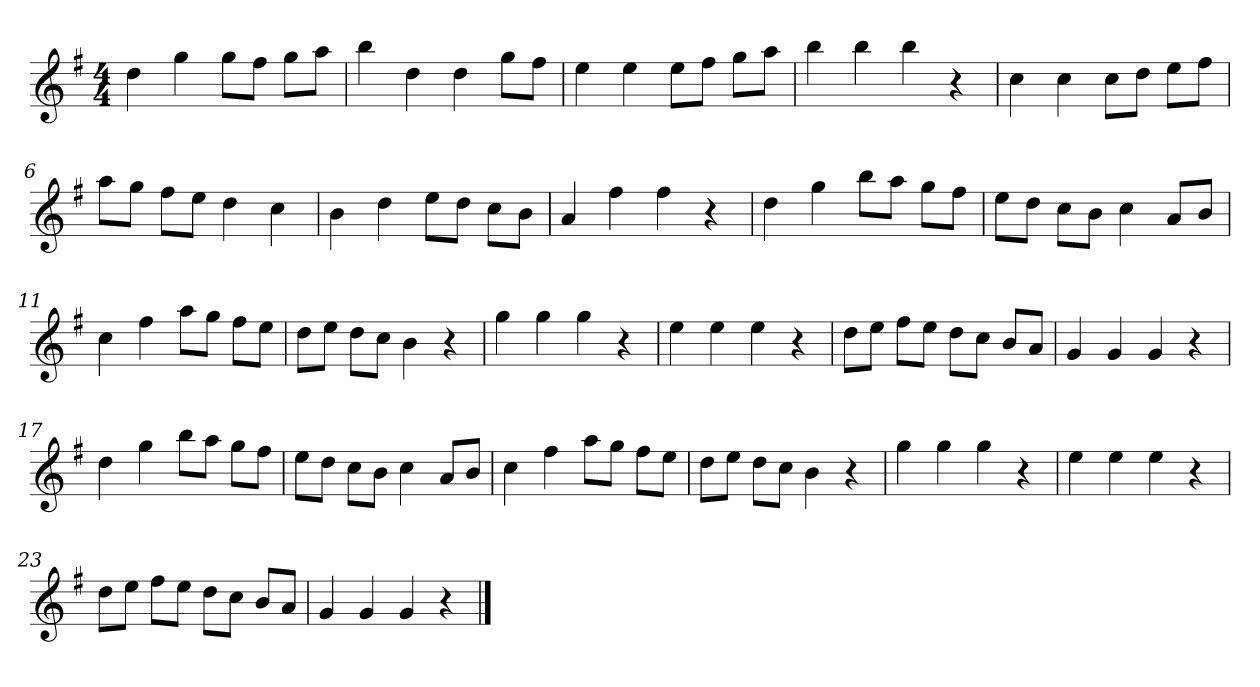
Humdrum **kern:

**kern
*part1
*staff1
*k[f#]
*M4/4
*MM120
=1
4dd
4gg
8ggL
8ff#J
8ggL
8aaJ
=2
4bb
4dd
4dd
8ggL
8ff#J
=3
4ee
4ee
8eeL
8ff#J
8ggL
8aaJ
=4
4bb
4bb
4bb
4r
=5
4cc
4cc
8ccL
8ddJ
8eeL
8ff#J
=6
8aaL
8ggJ
8ff#L
8eeJ
4dd
4cc
=7
4b
4dd
8eeL
8ddJ
8ccL
8bJ
=8
4a
4ff#
4ff#
4r
=9
4dd
4gg
8bbL
8aaJ
8ggL
8ff#J
=10
8eeL
8ddJ
8ccL
8bJ
4cc
8aL
8bJ
=11
4cc
4ff#
8aaL
8ggJ
8ff#L
8eeJ
=12
8ddL
8eeJ
8ddL
8ccJ
4b
4r
=13
4gg
4gg
4gg
4r
=14
4ee
4ee
4ee
4r
=15
8ddL
8eeJ
8ff#L
8eeJ
8ddL
8ccJ
8bL
8aJ
=16
4g
4g
4g
4r
=17
4dd
4gg
8bbL
8aaJ
8ggL
8ff#J
=18
8eeL
8ddJ
8ccL
8bJ
4cc
8aL
8bJ
=19
4cc
4ff#
8aaL
8ggJ
8ff#L
8eeJ
=20
8ddL
8eeJ
8ddL
8ccJ
4b
4r
=21
4gg
4gg
4gg
4r
=22
4ee
4ee
4ee
4r
=23
8ddL
8eeJ
8ff#L
8eeJ
8ddL
8ccJ
8bL
8aJ
=24
4g
4g
4g
4r
==
*-
